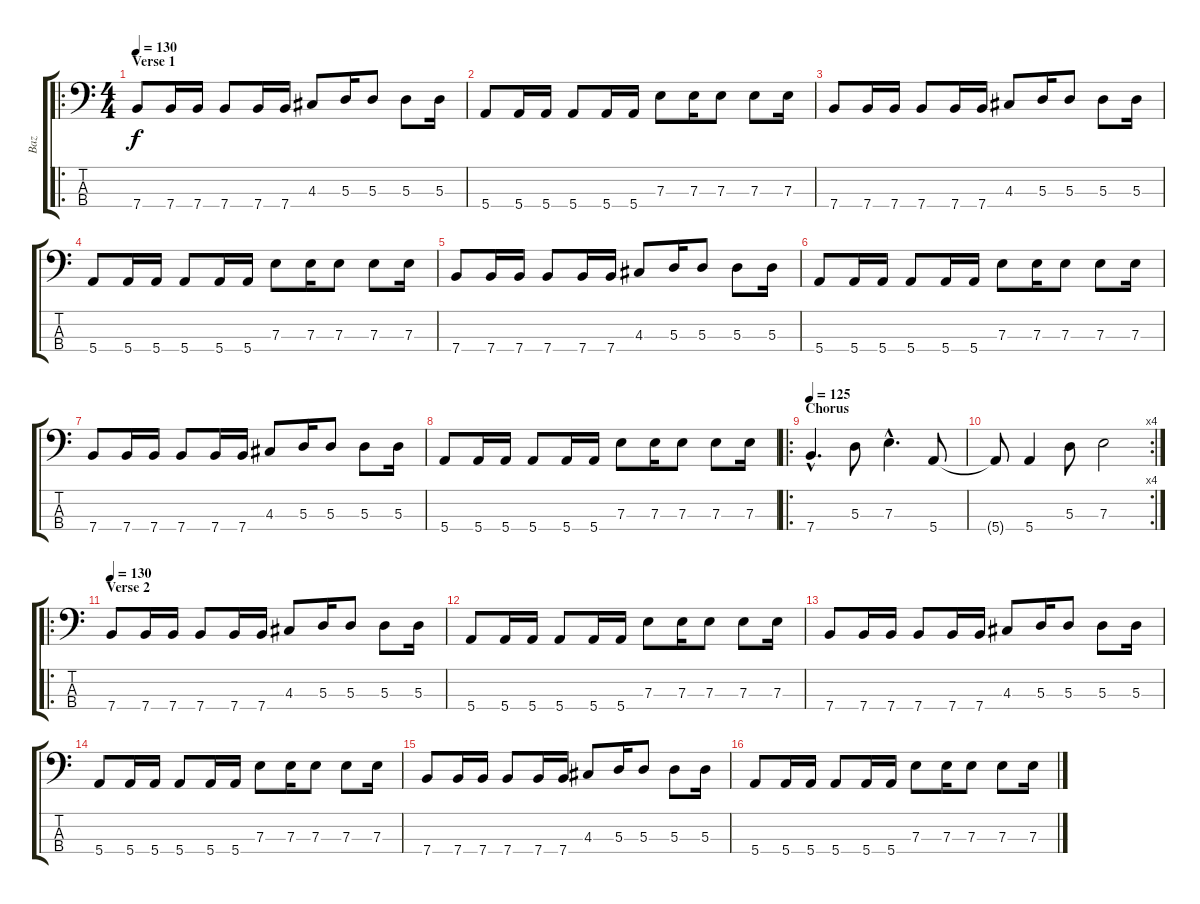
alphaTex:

\track ("Baz" "Baz") {instrument electricbassfinger}
\staff {score tabs}
\tuning (G2 D2 A1 E1) {hide}
\ro
\ts (4 4)
\section ("" "Verse 1")
\tempo 130
\clef f4
\ks c
7.4.8{dy f} 7.4.16 7.4.16 7.4.8 7.4.16 7.4.16 4.3.8 5.3.16 5.3.8 5.3.8 5.3.16 |
5.4.8 5.4.16 5.4.16 5.4.8 5.4.16 5.4.16 7.3.8 7.3.16 7.3.8 7.3.8 7.3.16 |
7.4.8 7.4.16 7.4.16 7.4.8 7.4.16 7.4.16 4.3.8 5.3.16 5.3.8 5.3.8 5.3.16 |
5.4.8 5.4.16 5.4.16 5.4.8 5.4.16 5.4.16 7.3.8 7.3.16 7.3.8 7.3.8 7.3.16 |
7.4.8 7.4.16 7.4.16 7.4.8 7.4.16 7.4.16 4.3.8 5.3.16 5.3.8 5.3.8 5.3.16 |
5.4.8 5.4.16 5.4.16 5.4.8 5.4.16 5.4.16 7.3.8 7.3.16 7.3.8 7.3.8 7.3.16 |
7.4.8 7.4.16 7.4.16 7.4.8 7.4.16 7.4.16 4.3.8 5.3.16 5.3.8 5.3.8 5.3.16 |
5.4.8 5.4.16 5.4.16 5.4.8 5.4.16 5.4.16 7.3.8 7.3.16 7.3.8 7.3.8 7.3.16 |
\ro
\section ("" "Chorus")
\tempo 125
7.4{hac}.4{d} 5.3.8 7.3{hac}.4{d} 5.4.8 |
\rc 4
5.4{t}.8 5.4.4 5.3.8 7.3.2 |
\ro
\section ("" "Verse 2")
\tempo 130
7.4.8 7.4.16 7.4.16 7.4.8 7.4.16 7.4.16 4.3.8 5.3.16 5.3.8 5.3.8 5.3.16 |
5.4.8 5.4.16 5.4.16 5.4.8 5.4.16 5.4.16 7.3.8 7.3.16 7.3.8 7.3.8 7.3.16 |
7.4.8 7.4.16 7.4.16 7.4.8 7.4.16 7.4.16 4.3.8 5.3.16 5.3.8 5.3.8 5.3.16 |
5.4.8 5.4.16 5.4.16 5.4.8 5.4.16 5.4.16 7.3.8 7.3.16 7.3.8 7.3.8 7.3.16 |
7.4.8 7.4.16 7.4.16 7.4.8 7.4.16 7.4.16 4.3.8 5.3.16 5.3.8 5.3.8 5.3.16 |
5.4.8 5.4.16 5.4.16 5.4.8 5.4.16 5.4.16 7.3.8 7.3.16 7.3.8 7.3.8 7.3.16
